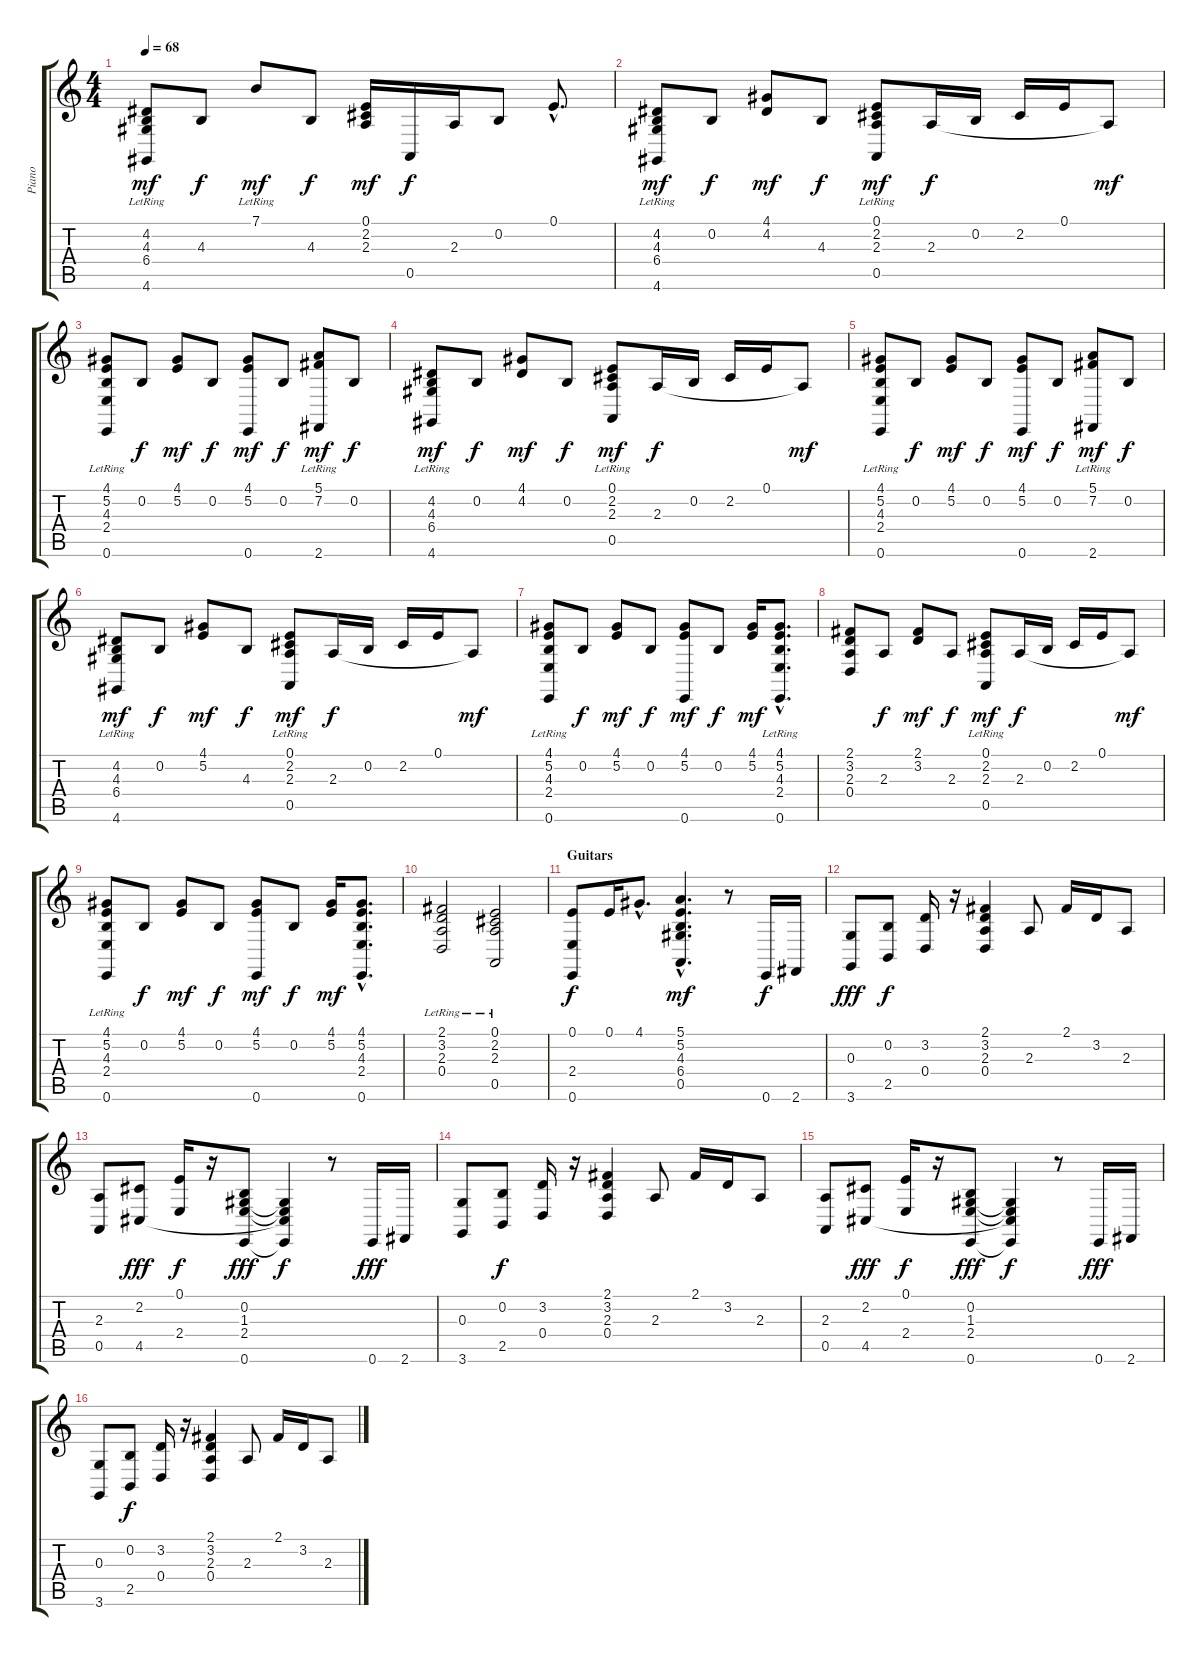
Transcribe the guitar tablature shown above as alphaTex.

\track ("Piano" "Piano") {instrument electricgrandpiano}
\staff {score tabs}
\tuning (E4 B3 G3 D3 A2 E2) {hide}
\ts (4 4)
\tempo 68
\clef g2
\ks c
(4.2 4.3 6.4 4.6{lr}).8{dy mf} 4.3.8{dy f} 7.1{lr}.8{dy mf} 4.3.8{dy f} (0.1 2.2 2.3).16{dy mf} 0.5.16{dy f} 2.3.16 0.2.8 0.1{hac}.8{d} |
(4.2 4.3 6.4 4.6{lr}).8{dy mf} 0.2.8{dy f} (4.1 4.2).8{dy mf} 4.3.8{dy f} (0.1 2.2 2.3 0.5{lr}).8{dy mf} 2.3.16{dy f} 0.2.16 2.2.16 0.1.16 2.3{t}.8{dy mf} |
(4.1 5.2 4.3 2.4 0.6{lr}).8 0.2.8{dy f} (4.1 5.2).8{dy mf} 0.2.8{dy f} (4.1 5.2 0.6).8{dy mf} 0.2.8{dy f} (5.1 7.2 2.6{lr}).8{dy mf} 0.2.8{dy f} |
(4.2 4.3 6.4 4.6{lr}).8{dy mf} 0.2.8{dy f} (4.1 4.2).8{dy mf} 0.2.8{dy f} (0.1 2.2 2.3 0.5{lr}).8{dy mf} 2.3.16{dy f} 0.2.16 2.2.16 0.1.16 2.3{t}.8{dy mf} |
(4.1 5.2 4.3 2.4 0.6{lr}).8 0.2.8{dy f} (4.1 5.2).8{dy mf} 0.2.8{dy f} (4.1 5.2 0.6).8{dy mf} 0.2.8{dy f} (5.1 7.2 2.6{lr}).8{dy mf} 0.2.8{dy f} |
(4.2 4.3 6.4 4.6{lr}).8{dy mf} 0.2.8{dy f} (4.1 5.2).8{dy mf} 4.3.8{dy f} (0.1 2.2 2.3 0.5{lr}).8{dy mf} 2.3.16{dy f} 0.2.16 2.2.16 0.1.16 2.3{t}.8{dy mf} |
(4.1 5.2 4.3 2.4 0.6{lr}).8 0.2.8{dy f} (4.1 5.2).8{dy mf} 0.2.8{dy f} (4.1 5.2 0.6).8{dy mf} 0.2.8{dy f} (4.1 5.2).16{dy mf} (4.1{hac} 5.2{hac} 4.3{hac} 2.4{hac} 0.6{hac lr}).8{d} |
(2.1 3.2 2.3 0.4).8 2.3.8{dy f} (2.1 3.2).8{dy mf} 2.3.8{dy f} (0.1 2.2 2.3 0.5{lr}).8{dy mf} 2.3.16{dy f} 0.2.16 2.2.16 0.1.16 2.3{t}.8{dy mf} |
(4.1 5.2 4.3 2.4 0.6{lr}).8 0.2.8{dy f} (4.1 5.2).8{dy mf} 0.2.8{dy f} (4.1 5.2 0.6).8{dy mf} 0.2.8{dy f} (4.1 5.2).16{dy mf} (4.1{hac} 5.2{hac} 4.3{hac} 2.4{hac} 0.6{hac}).8{d} |
(2.1 3.2{lr} 2.3{lr} 0.4{lr}).2 (0.1 2.2 2.3{lr} 0.5{lr}).2 |
\section ("" "Guitars")
(0.1 2.4 0.6).8{dy f} 0.1.16 4.1{hac}.8{d} (5.1{hac} 5.2{hac} 4.3{hac} 6.4{hac} 0.5{hac}).4{d dy mf} r.8 0.6.16{dy f} 2.6.16 |
(0.3 3.6).8{dy fff} (0.2 2.5).8{dy f} (3.2 0.4).16 r.16 (2.1 3.2 2.3 0.4).4 2.3.8 2.1.16 3.2.16 2.3.8 |
(2.3 0.5).8 (2.2 4.5).8{dy fff} (0.1 2.4).16{dy f} r.16 (0.2 1.3 2.4 0.6).8{dy fff} (1.3{t} 2.4{t} 4.5{t} 0.6{t}).4{dy f} r.8 0.6.16{dy fff} 2.6.16 |
(0.3 3.6).8 (0.2 2.5).8{dy f} (3.2 0.4).16 r.16 (2.1 3.2 2.3 0.4).4 2.3.8 2.1.16 3.2.16 2.3.8 |
(2.3 0.5).8 (2.2 4.5).8{dy fff} (0.1 2.4).16{dy f} r.16 (0.2 1.3 2.4 0.6).8{dy fff} (1.3{t} 2.4{t} 4.5{t} 0.6{t}).4{dy f} r.8 0.6.16{dy fff} 2.6.16 |
(0.3 3.6).8 (0.2 2.5).8{dy f} (3.2 0.4).16 r.16 (2.1 3.2 2.3 0.4).4 2.3.8 2.1.16 3.2.16 2.3.8
